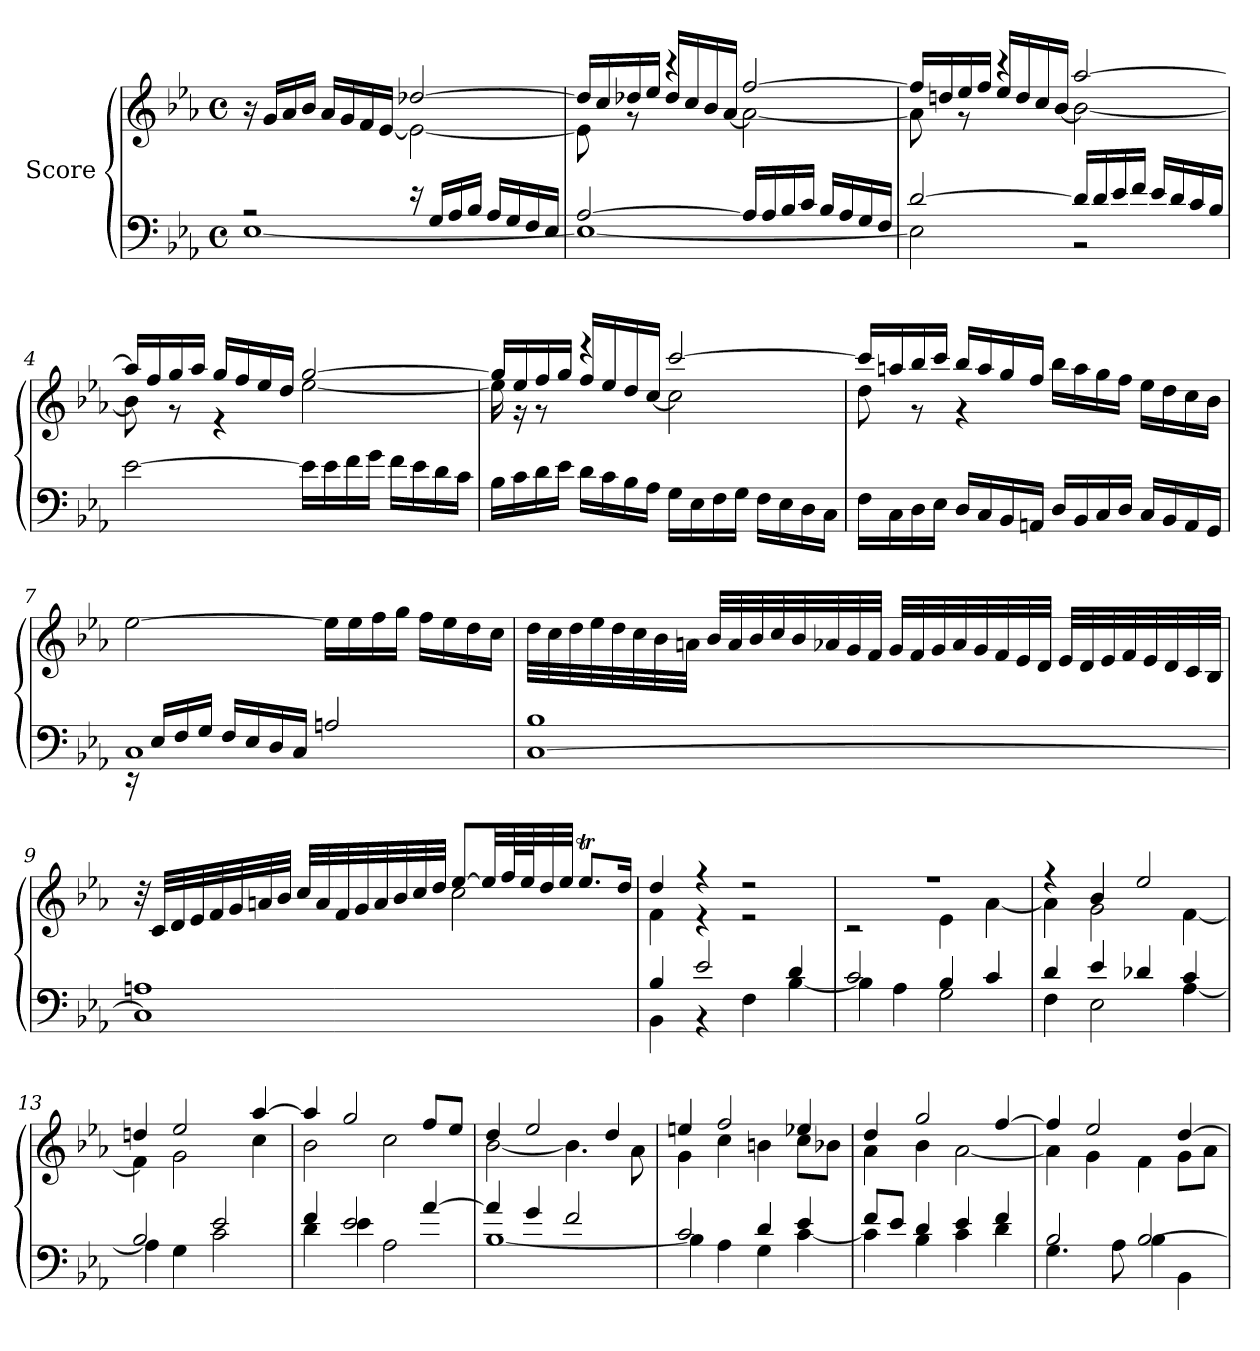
**kern	**kern
*part1	*part1
*staff2	*staff1
*I"Score	*
*clefF4	*clefG2
*k[b-e-a-]	*k[b-e-a-]
*M4/4	*M4/4
*met(c)	*met(c)
*MM60	*MM60
=1	=1
*^	*^
2r	[1E-	2ryy	16r
.	.	.	16g/LL
.	.	.	16a-/
.	.	.	16b-/JJ
.	.	.	16a-/LL
.	.	.	16g/
.	.	.	16f/
.	.	.	[16e-/JJ
16r	.	[2dd-X/	2e-\_
16G/LL	.	.	.
16A-/	.	.	.
16B-/JJ	.	.	.
16A-/LL	.	.	.
16G/	.	.	.
16F/	.	.	.
16E-/JJ	.	.	.
=2	=2	=2	=2
[2A-/	1E-_	16dd-/LL]	8e-\]
.	.	16cc/	.
.	.	16dd-X/	8r
.	.	16ee-/JJ	.
.	.	4r	16dd-/LL
.	.	.	16cc/
.	.	.	16b-/
.	.	.	[16a-/JJ
16A-/LL]	.	[2ff/	2a-\_
16A-/	.	.	.
16B-/	.	.	.
16c/JJ	.	.	.
16B-/LL	.	.	.
16A-/	.	.	.
16G/	.	.	.
16F/JJ	.	.	.
!!LO:LB:g=z	!!
=3	=3	=3	=3
[2d/	2E-\]	16ff/LL]	8a-\]
.	.	16ddn/	.
.	.	16ee-/	8r
.	.	16ff/JJ	.
.	.	4r	16ee-/LL
.	.	.	16dd/
.	.	.	16cc/
.	.	.	[16b-/JJ
16d/LL]	2r	[2aa-/	2b-\_
16d/	.	.	.
16e-/	.	.	.
16f/JJ	.	.	.
16e-/LL	.	.	.
16d/	.	.	.
16c/	.	.	.
16B-/JJ	.	.	.
*v	*v	*	*
=4	=4	=4
[2e-\	16aa-/LL]	8b-\]
.	16ff/	.
.	16gg/	8r
.	16aa-/JJ	.
.	16gg/LL	4r
.	16ff/	.
.	16ee-/	.
.	16dd/JJ	.
16e-\LL]	[2gg/	[2ee-\
16e-\	.	.
16f\	.	.
16g\JJ	.	.
16f\LL	.	.
16e-\	.	.
16d\	.	.
16c\JJ	.	.
!!LO:LB:g=z	!!
=5	=5	=5
16B-\LL	16gg/LL]	16ee-\]
16c\	16ee-/	16r
16d\	16ff/	8r
16e-\JJ	16gg/JJ	.
16d\LL	4r	16ff/LL
16c\	.	16ee-/
16B-\	.	16dd/
16A-\JJ	.	[16cc/JJ
16G\LL	[2ccc/	2cc\]
16E-\	.	.
16F\	.	.
16G\JJ	.	.
16F\LL	.	.
16E-\	.	.
16D\	.	.
16C\JJ	.	.
=6	=6	=6
16F\LL	16ccc/LL]	8dd\
16C\	16aan/	.
16D\	16bb-/	8r
16E-\JJ	16ccc/JJ	.
16D/LL	16bb-/LL	4r
16C/	16aa/	.
16BB-/	16gg/	.
16AAn/JJ	16ff/JJ	.
16D/LL	16bb-\LL	2ryy
16BB-/	16aa\	.
16C/	16gg\	.
16D/JJ	16ff\JJ	.
16C/LL	16ee-\LL	.
16BB-/	16dd\	.
16AA/	16cc\	.
16GG/JJ	16b-\JJ	.
*	*v	*v
!!LO:LB:g=z
=7	=7
*^	*
1C	16r	[2ee-\
.	16E-/LL	.
.	16F/	.
.	16G/JJ	.
.	16F/LL	.
.	16E-/	.
.	16D/	.
.	16C/JJ	.
.	2An/	16ee-\LL]
.	.	16ee-\
.	.	16ff\
.	.	16gg\JJ
.	.	16ff\LL
.	.	16ee-\
.	.	16dd\
.	.	16cc\JJ
=8	=8	=8
[1C	1B-	32dd\LLL
.	.	32cc\
.	.	32dd\
.	.	32ee-\
.	.	32dd\
.	.	32cc\
.	.	32b-\
.	.	32an\JJJ
.	.	32b-/LLL
.	.	32a/
.	.	32b-/
.	.	32cc/
.	.	32b-/
.	.	32a-X/
.	.	32g/
.	.	32f/JJJ
.	.	32g/LLL
.	.	32f/
.	.	32g/
.	.	32a-/
.	.	32g/
.	.	32f/
.	.	32e-/
.	.	32d/JJJ
.	.	32e-/LLL
.	.	32d/
.	.	32e-/
.	.	32f/
.	.	32e-/
.	.	32d/
.	.	32c/
.	.	32B-/JJJ
!!LO:PB:g=z
=9	=9	=9
*	*	*^
1C]	1An	32r	2ryy
.	.	32c/LLL	.
.	.	32d/	.
.	.	32e-/	.
.	.	32f/	.
.	.	32g/	.
.	.	32an/	.
.	.	32b-/JJJ	.
.	.	32cc/LLL	.
.	.	32a/	.
.	.	32f/	.
.	.	32g/	.
.	.	32a/	.
.	.	32b-/	.
.	.	32cc/	.
.	.	32dd/JJJ	.
.	.	[8ee-/L	2cc\
.	.	32ee-/LL]	.
.	.	64ff/L	.
.	.	64ee-/J	.
.	.	32dd/	.
.	.	32ee-/JJJ	.
.	.	8.ee-T/L	.
.	.	16dd/Jk	.
=10	=10	=10	=10
4B-/	4BB-\	4dd/	4f\
2e-/	4r	4r	4r
.	4F\	2r	2r
4d/	[4B-\	.	.
=11	=11	=11	=11
2c/	4B-\]	1r	2r
.	4A-\	.	.
4B-/	2G\	.	4e-\
4c/	.	.	[4a-\
=12	=12	=12	=12
4d/	4F\	4r	4a-\]
4e-/	2E-\	4b-/	2g\
4d-X/	.	2ee-/	.
4c/	[4A-\	.	[4f\
!!LO:LB:g=z	!!
=13	=13	=13	=13
2B-/	4A-\]	4ddni/	4f\]
.	4G\	2ee-/	2g\
2e-/	2c\	.	.
.	.	[4aa-/	4cc\
=14	=14	=14	=14
4f/	4d\	4aa-/]	2b-\
2e-/	4e-\	2gg/	.
.	2A-\	.	2cc\
[4a-/	.	8ff/L	.
.	.	8ee-/J	.
=15	=15	=15	=15
4a-/]	[1B-	4dd/	[2b-\
4g/	.	2ee-/	.
2f/	.	.	4.b-\]
.	.	4dd/	.
.	.	.	8a-\
=16	=16	=16	=16
2c/	4B-\]	4een/	4g\
.	4A-\	2ff/	4cc\
4d/	4G\	.	4bn\
4e-/	[4c\	4ee-X/	8cc\L
.	.	.	8b-X\J
=17	=17	=17	=17
8f/L	4c\]	4dd/	4a-\
8e-/J	.	.	.
4d/	4B-\	2gg/	4b-\
4e-/	4c\	.	[2a-\
4f/	4d\	[4ff/	.
=18	=18	=18	=18
2B-/	4.G\	4ff/]	4a-\]
.	.	2ee-/	4g\
.	8A-\	.	.
[2B-/	4B-\	.	4f\
.	4BB-\	[4dd/	8g\L
.	.	.	8a-\J
*v	*v	*	*
*	*v	*v
=	=
*-	*-
